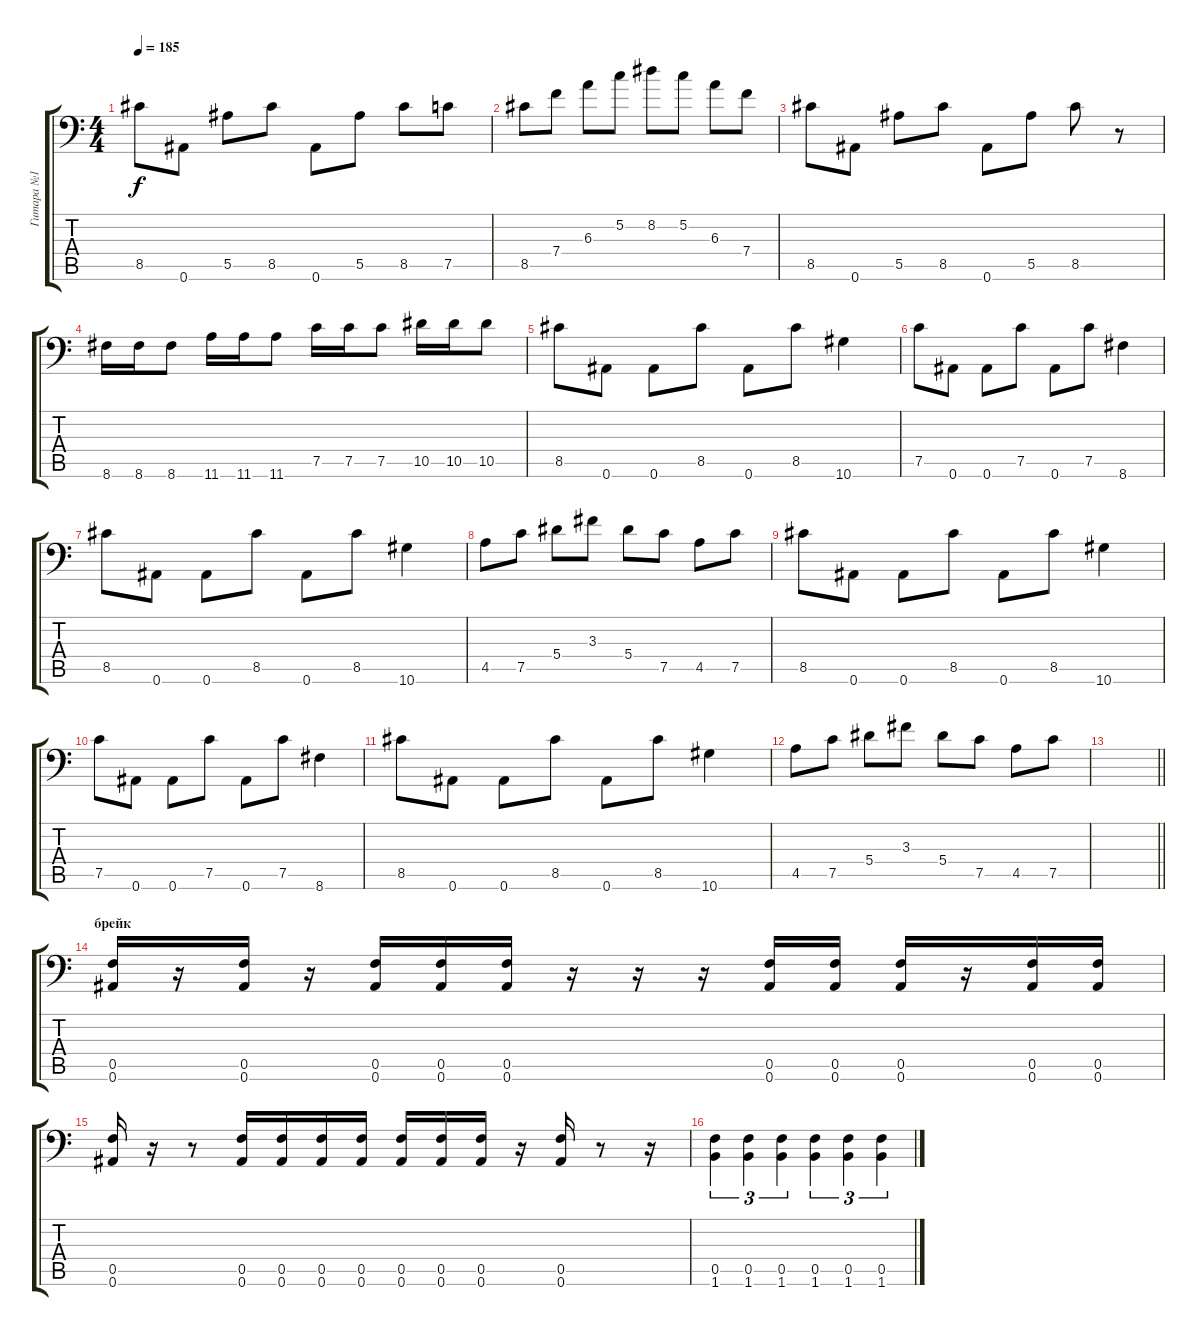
\track ("Гитара №1" "Гитара №1") {instrument overdrivenguitar}
\staff {score tabs}
\tuning (C4 G3 Eb3 Bb2 F2 Bb1) {hide}
\ts (4 4)
\tempo 185
\clef f4
\ks c
8.5.8{dy f} 0.6.8 5.5.8 8.5.8 0.6.8 5.5.8 8.5.8 7.5.8 |
8.5.8 7.4.8 6.3.8 5.2.8 8.2.8 5.2.8 6.3.8 7.4.8 |
8.5.8 0.6.8 5.5.8 8.5.8 0.6.8 5.5.8 8.5.8 r.8 |
8.6.16 8.6.16 8.6.8 11.6.16 11.6.16 11.6.8 7.5.16 7.5.16 7.5.8 10.5.16 10.5.16 10.5.8 |
8.5.8 0.6.8 0.6.8 8.5.8 0.6.8 8.5.8 10.6.4 |
7.5.8 0.6.8 0.6.8 7.5.8 0.6.8 7.5.8 8.6.4 |
8.5.8 0.6.8 0.6.8 8.5.8 0.6.8 8.5.8 10.6.4 |
4.5.8 7.5.8 5.4.8 3.3.8 5.4.8 7.5.8 4.5.8 7.5.8 |
8.5.8 0.6.8 0.6.8 8.5.8 0.6.8 8.5.8 10.6.4 |
7.5.8 0.6.8 0.6.8 7.5.8 0.6.8 7.5.8 8.6.4 |
8.5.8 0.6.8 0.6.8 8.5.8 0.6.8 8.5.8 10.6.4 |
4.5.8 7.5.8 5.4.8 3.3.8 5.4.8 7.5.8 4.5.8 7.5.8 |
\barLineRight lightlight
|
\section ("" "брейк")
(0.5 0.6).16 r.16 (0.5 0.6).16 r.16 (0.5 0.6).16 (0.5 0.6).16 (0.5 0.6).16 r.16 r.16 r.16 (0.5 0.6).16 (0.5 0.6).16 (0.5 0.6).16 r.16 (0.5 0.6).16 (0.5 0.6).16 |
(0.5 0.6).16 r.16 r.8 (0.5 0.6).16 (0.5 0.6).16 (0.5 0.6).16 (0.5 0.6).16 (0.5 0.6).16 (0.5 0.6).16 (0.5 0.6).16 r.16 (0.5 0.6).16 r.8 r.16 |
(0.5 1.6).4{tu (3 2)} (0.5 1.6).4{tu (3 2)} (0.5 1.6).4{tu (3 2)} (0.5 1.6).4{tu (3 2)} (0.5 1.6).4{tu (3 2)} (0.5 1.6).4{tu (3 2)}
